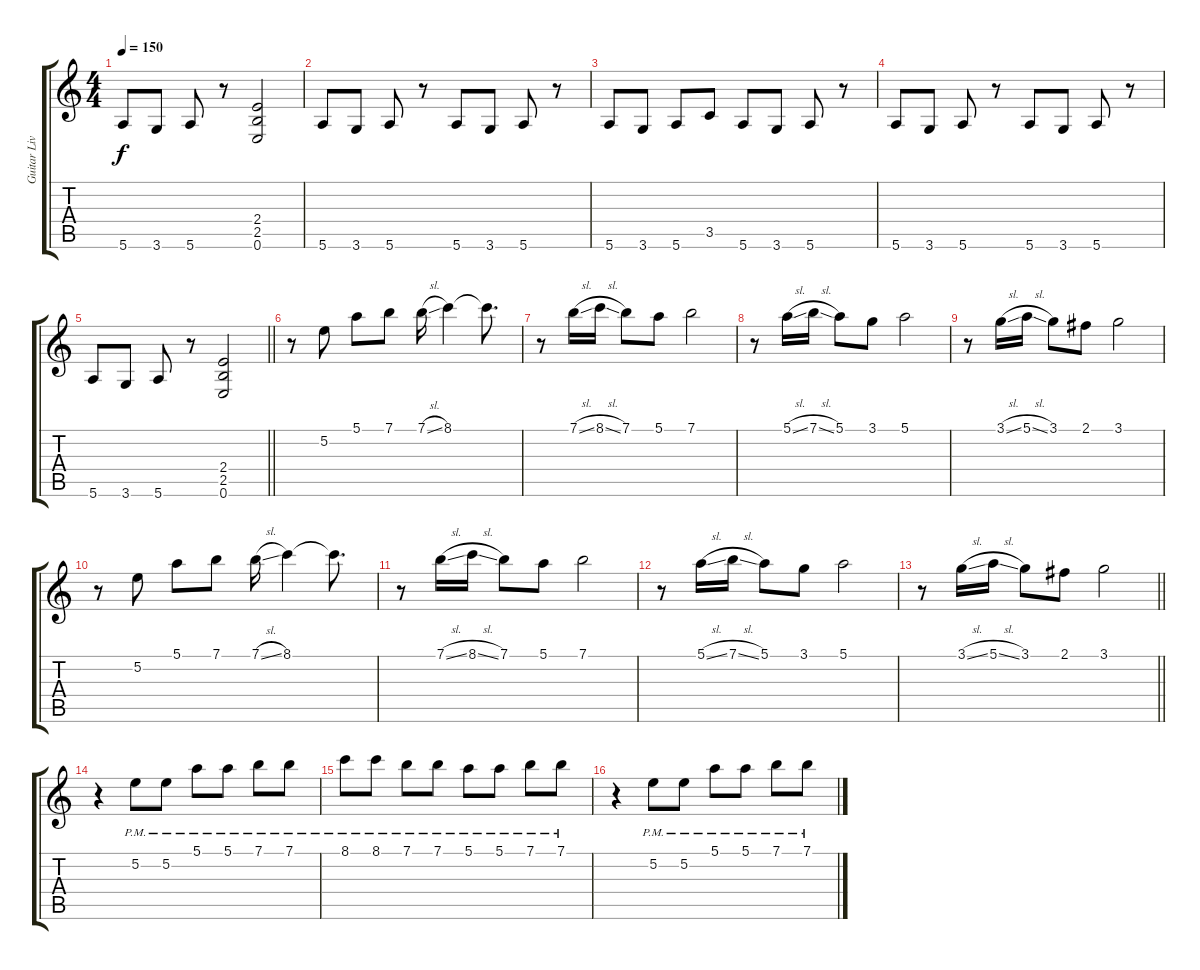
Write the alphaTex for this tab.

\track ("Guitar Live (Dori)" "Guitar Liv") {instrument overdrivenguitar}
\staff {score tabs}
\tuning (E4 B3 G3 D3 A2 E2) {hide}
\ts (4 4)
\tempo 150
\clef g2
\ks c
5.6.8{dy f} 3.6.8 5.6.8 r.8 (2.4 2.5 0.6).2 |
5.6.8 3.6.8 5.6.8 r.8 5.6.8 3.6.8 5.6.8 r.8 |
5.6.8 3.6.8 5.6.8 3.5.8 5.6.8 3.6.8 5.6.8 r.8 |
5.6.8 3.6.8 5.6.8 r.8 5.6.8 3.6.8 5.6.8 r.8 |
\barLineRight lightlight
5.6.8 3.6.8 5.6.8 r.8 (2.4 2.5 0.6).2 |
\section ("" "")
r.8 5.2.8 5.1.8 7.1.8 7.1{sl}.16 8.1.4 8.1{t}.8{d} |
r.8 7.1{sl}.16 8.1{sl}.16 7.1.8 5.1.8 7.1.2 |
r.8 5.1{sl}.16 7.1{sl}.16 5.1.8 3.1.8 5.1.2 |
r.8 3.1{sl}.16 5.1{sl}.16 3.1.8 2.1.8 3.1.2 |
r.8 5.2.8 5.1.8 7.1.8 7.1{sl}.16 8.1.4 8.1{t}.8{d} |
r.8 7.1{sl}.16 8.1{sl}.16 7.1.8 5.1.8 7.1.2 |
r.8 5.1{sl}.16 7.1{sl}.16 5.1.8 3.1.8 5.1.2 |
\barLineRight lightlight
r.8 3.1{sl}.16 5.1{sl}.16 3.1.8 2.1.8 3.1.2 |
\section ("" "")
r.4 5.2{pm}.8 5.2{pm}.8 5.1{pm}.8 5.1{pm}.8 7.1{pm}.8 7.1{pm}.8 |
8.1{pm}.8 8.1{pm}.8 7.1{pm}.8 7.1{pm}.8 5.1{pm}.8 5.1{pm}.8 7.1{pm}.8 7.1{pm}.8 |
r.4 5.2{pm}.8 5.2{pm}.8 5.1{pm}.8 5.1{pm}.8 7.1{pm}.8 7.1{pm}.8
